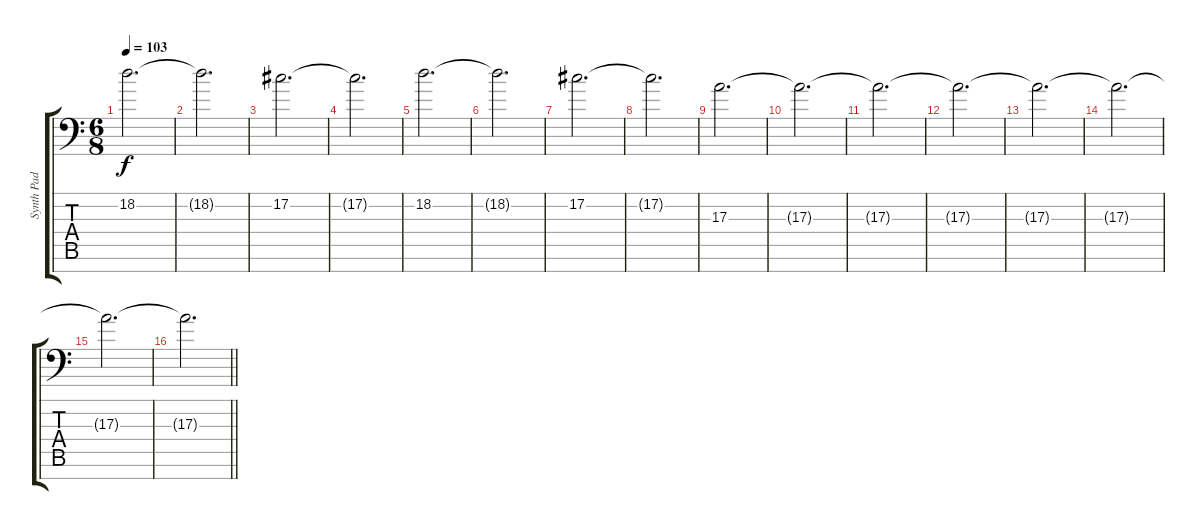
\track ("Synth Pad" "Synth Pad") {instrument pad2warm}
\staff {score tabs}
\tuning (Db4 Ab3 E3 B2 Gb2 Db2 Gb1) {hide}
\ts (6 8)
\tempo 103
\clef f4
\ks c
18.2.2{d dy f} |
18.2{t}.2{d} |
17.2.2{d} |
17.2{t}.2{d} |
18.2.2{d} |
18.2{t}.2{d} |
17.2.2{d} |
17.2{t}.2{d} |
17.3.2{d} |
17.3{t}.2{d} |
17.3{t}.2{d} |
17.3{t}.2{d} |
17.3{t}.2{d} |
17.3{t}.2{d} |
17.3{t}.2{d} |
\barLineRight lightlight
17.3{t}.2{d}
